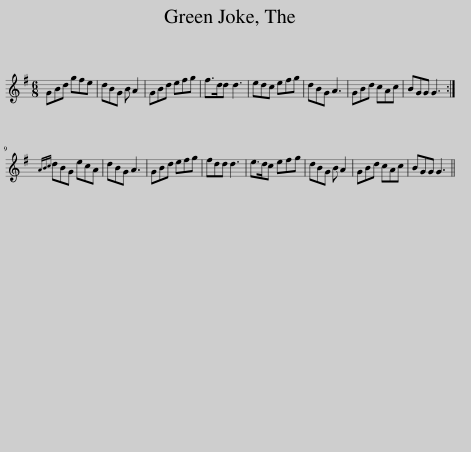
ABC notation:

X:1
L:1/8
M:6/8
I:linebreak $
K:G
V:1 treble
V:1
 GBd gfe | dBG B A2 | GBd efg | f>dd d3 | edc efg | %5
 dBG A3 | GBd cAc | BGG G3 :|${ABc} dBG ecA | dBG A3 | %10
 GBd efg | fdd d3 | e>dc efg | dBG B A2 | GBd cAc | %15
 BGG G3 || %16
